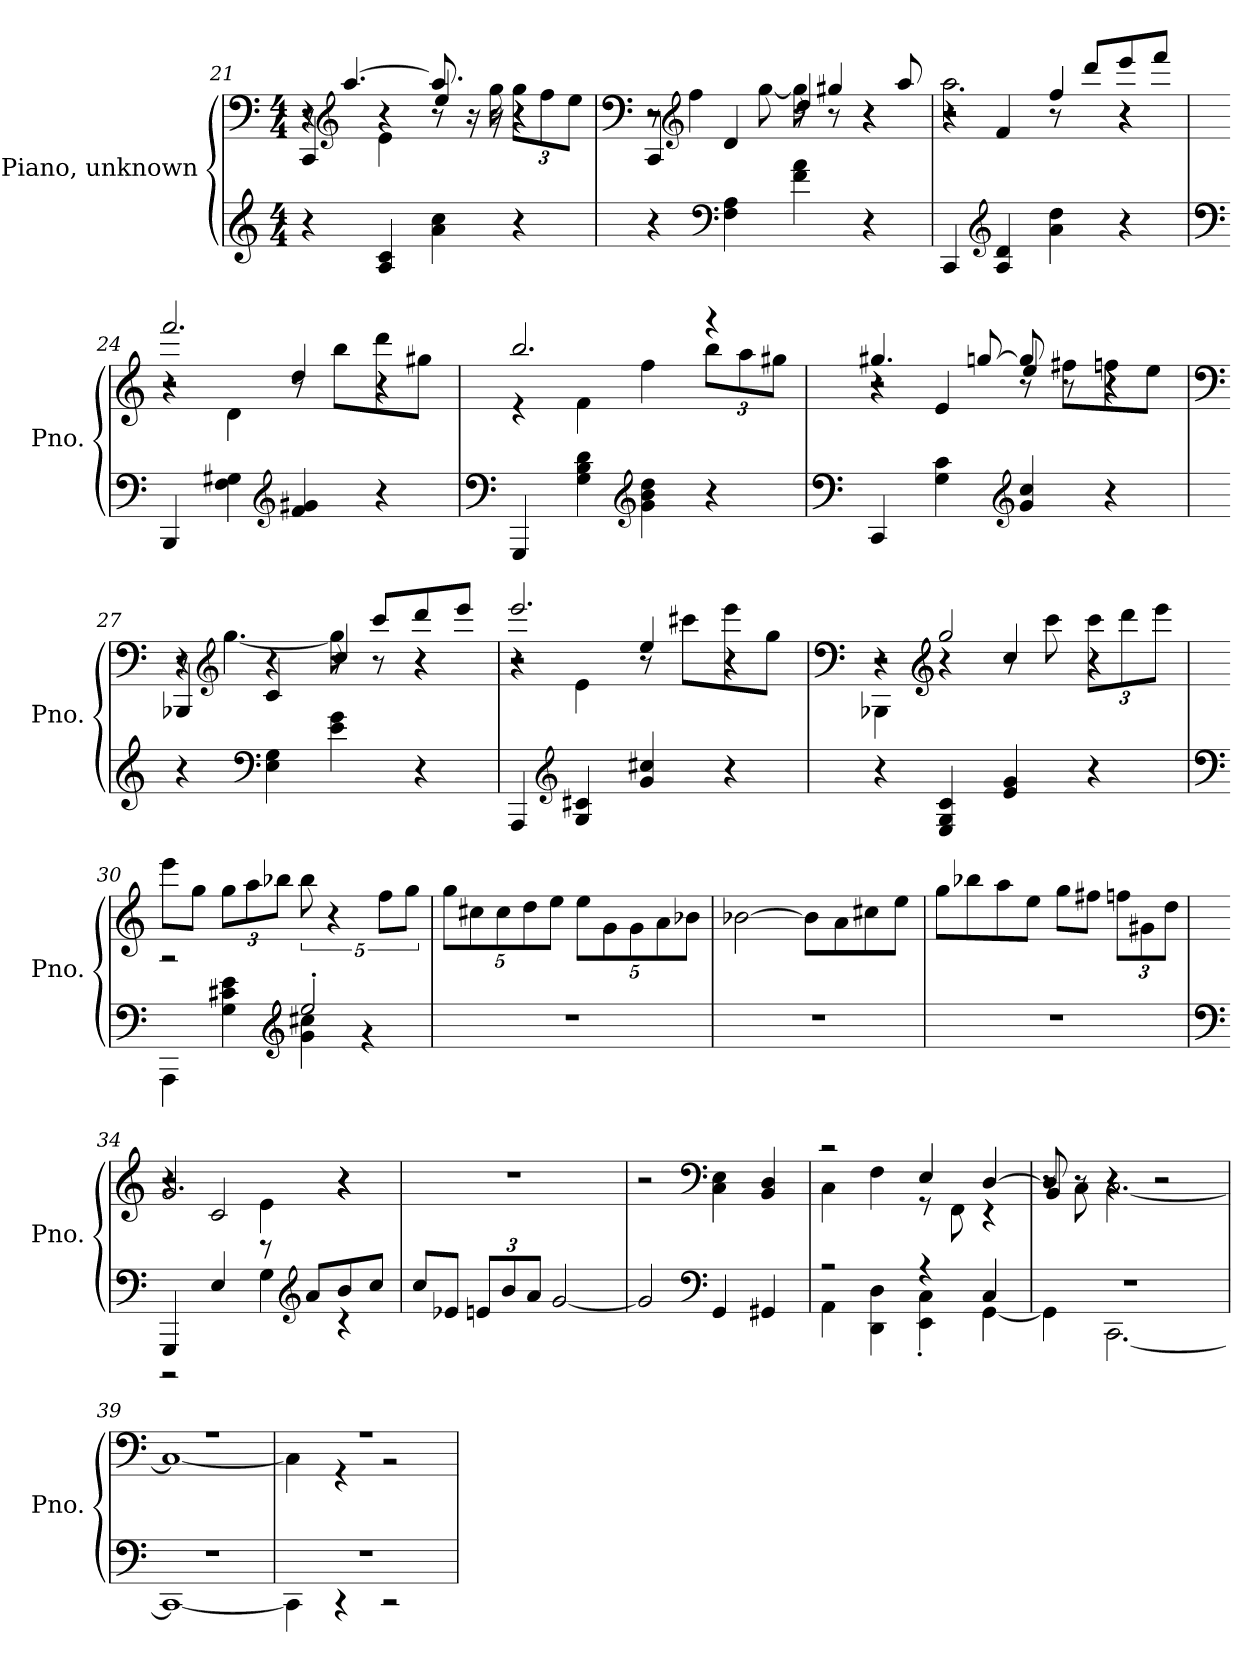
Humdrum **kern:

**kern	**kern
*part1	*part1
*staff2	*staff1
*I"Piano, unknown	*
*I'Pno.	*
*clefG2	*clefF4
*k[]	*k[]
*M4/4	*M4/4
=21	=21
*	*^
*	*	*^
4r	8r	4r	4CC/
*	*clefG2	*	*
.	[4.aa/	.	.
4A/ 4c/	.	4e\	4r
4a\ 4cc\	8.aa/]	8r	4ee/
.	.	16r	.
.	16r	16gg\	.
*	*	*Xbrackettup	*
4r	4r	12gg\L	4r
.	.	12ff\	.
.	.	12ee\J	.
=22	=22	=22	=22
*	*clefF4	*	*
4r	2r	8r	4CC/
*	*clefG2	*	*
.	.	4ff\	.
*clefF4	*	*	*
4F\ 4A\	.	.	4d/
.	.	[8gg\	.
4f\ 4a\	8r	8gg\]	4dd/
.	4gg#X/	8r	.
4r	.	4r	4r
.	8aa/	.	.
!!LO:LB:g=z	!!	!!
=23	=23	=23	=23
4CC/	4r	2.aa\	2r
*clefG2	*	*	*
4A/ 4d/	4f/	.	.
4a\ 4dd\	8r	.	4ff/
.	8ddd/L	.	.
4r	8eee/	4r	4r
.	8fff/J	.	.
=24	=24	=24	=24
*clefF4	*	*	*
4BBB/	2.fff/	4r	2r
4F\ 4G#X\	.	4d\	.
*clefG2	*	*	*
4f/ 4g#X/	.	8r	4dd/
.	.	8bb\L	.
4r	4r	8ddd\	4r
.	.	8gg#X\J	.
*	*v	*v	*v
=25	=25
*clefF4	*
*	*^
4GGG/	2.bb/	4r
4G\ 4B\ 4d\	.	4f\
*clefG2	*	*
4g\ 4b\ 4dd\	.	4ff\
4r	4r	12bb\L
.	.	12aa\
.	.	12gg#X\J
*	*v	*v
!!LO:LB:g=z
=26	=26
*clefF4	*
*	*^
*	*	*^
4CC/	4.gg#X/	2r	4r
4G\ 4c\	.	.	4e/
.	[8ggn/	.	.
*clefG2	*	*	*
4g/ 4cc/	8gg/]	8r	4ee/
.	8r	8ff#X\L	.
4r	4r	8ffn\	4r
.	.	8ee\J	.
=27	=27	=27	=27
*	*clefF4	*	*
4r	4r	8r	4BBB-X/
*	*clefG2	*	*
.	.	[4.gg\	.
*clefF4	*	*	*
4E\ 4G\	4c/	.	4r
4e\ 4g\	8r	8gg\]	4cc/
.	8ccc/L	8r	.
4r	8ddd/	4r	4r
.	8eee/J	.	.
=28	=28	=28	=28
4AAA/	2.eee/	4r	2r
*clefG2	*	*	*
4G/ 4c#X/	.	4e\	.
4g/ 4cc#X/	.	8r	4ee/
.	.	8ccc#X\L	.
4r	4r	8eee\	4r
.	.	8gg\J	.
!!LO:LB:g=z	!!	!!
=29	=29	=29	=29
*	*clefF4	*	*
4r	4r	4BBB-X\	2r
*	*clefG2	*	*
4E/ 4G/ 4c/	2gg/	4r	.
4e/ 4g/	.	8r	4cc/
.	.	8ccc\	.
4r	4r	12ccc\L	4r
.	.	12ddd\	.
.	.	12eee\J	.
*	*v	*v	*v
=30	=30
*clefF4	*
*^	*
2r	4AAA\	8eee\L
.	.	8gg\J
.	4G\ 4c#X\ 4e\	12gg\L
.	.	12aa\
.	.	12bb-X\J
*clefG2	*	*
*	*	*brackettup
2ee'/	4g\ 4cc#X\	10bb-\
.	.	5r
.	4r	.
.	.	10ff\L
.	.	10gg\J
*v	*v	*
=31	=31
*	*Xbrackettup
1r	10gg\L
.	10cc#X\
.	10cc#\
.	10dd\
.	10ee\J
.	10ee\L
.	10g\
.	10g\
.	10a\
.	10b-X\J
=32	=32
1r	[2b-X\
.	8b-\L]
.	8a\
.	8cc#X\
.	8ee\J
!!LO:LB:g=z
=33	=33
1r	8gg\L
.	8bb-X\
.	8aa\
.	8ee\J
.	8gg\L
.	8ff#X\J
.	12ffn\L
.	12g#X\
.	12dd\J
=34	=34
*clefF4	*
*^	*^
*	*	*	*^
4GGG/	2r	2.g/	2r	4r
4E/	.	.	.	2c/
8r	4G\	.	4e\	.
*clefG2	*	*	*	*
8a/L	.	.	.	.
8b/	4r	4r	4r	4r
8cc/J	.	.	.	.
*v	*v	*	*	*
*	*v	*v	*v
=35	=35
8cc/L	1r
8e-X/J	.
*Xbrackettup	*
12en/L	.
12b/	.
12a/J	.
[2g/	.
=36	=36
2g/]	2r
*clefF4	*clefF4
4GG/	4C\ 4E\
4GG#X/	4BB/ 4D/
=37	=37
*^	*^
2r	4AA\	2r	4C\
.	4DD\ 4D\	.	4F\
4r	4EE\' 4C\'	4E/	8r
.	.	.	8FF\
4C/	[4GG\	[4D/	4r
!!LO:LB:g=z
=38	=38	=38	=38
*	*	*	*^
1r	4GG\]	8D/]	8r	4BB/
.	.	8r	8C\	.
.	[2.CC\	4r	[2.C\	4r
.	.	2r	.	2r
*	*	*	*v	*v
=39	=39	=39	=39
1r	1CC_	1r	1C_
=40	=40	=40	=40
1r	4CC\]	1r	4C\]
.	4r	.	4r
.	2r	.	2r
*v	*v	*	*
*	*v	*v
=	=
*-	*-
